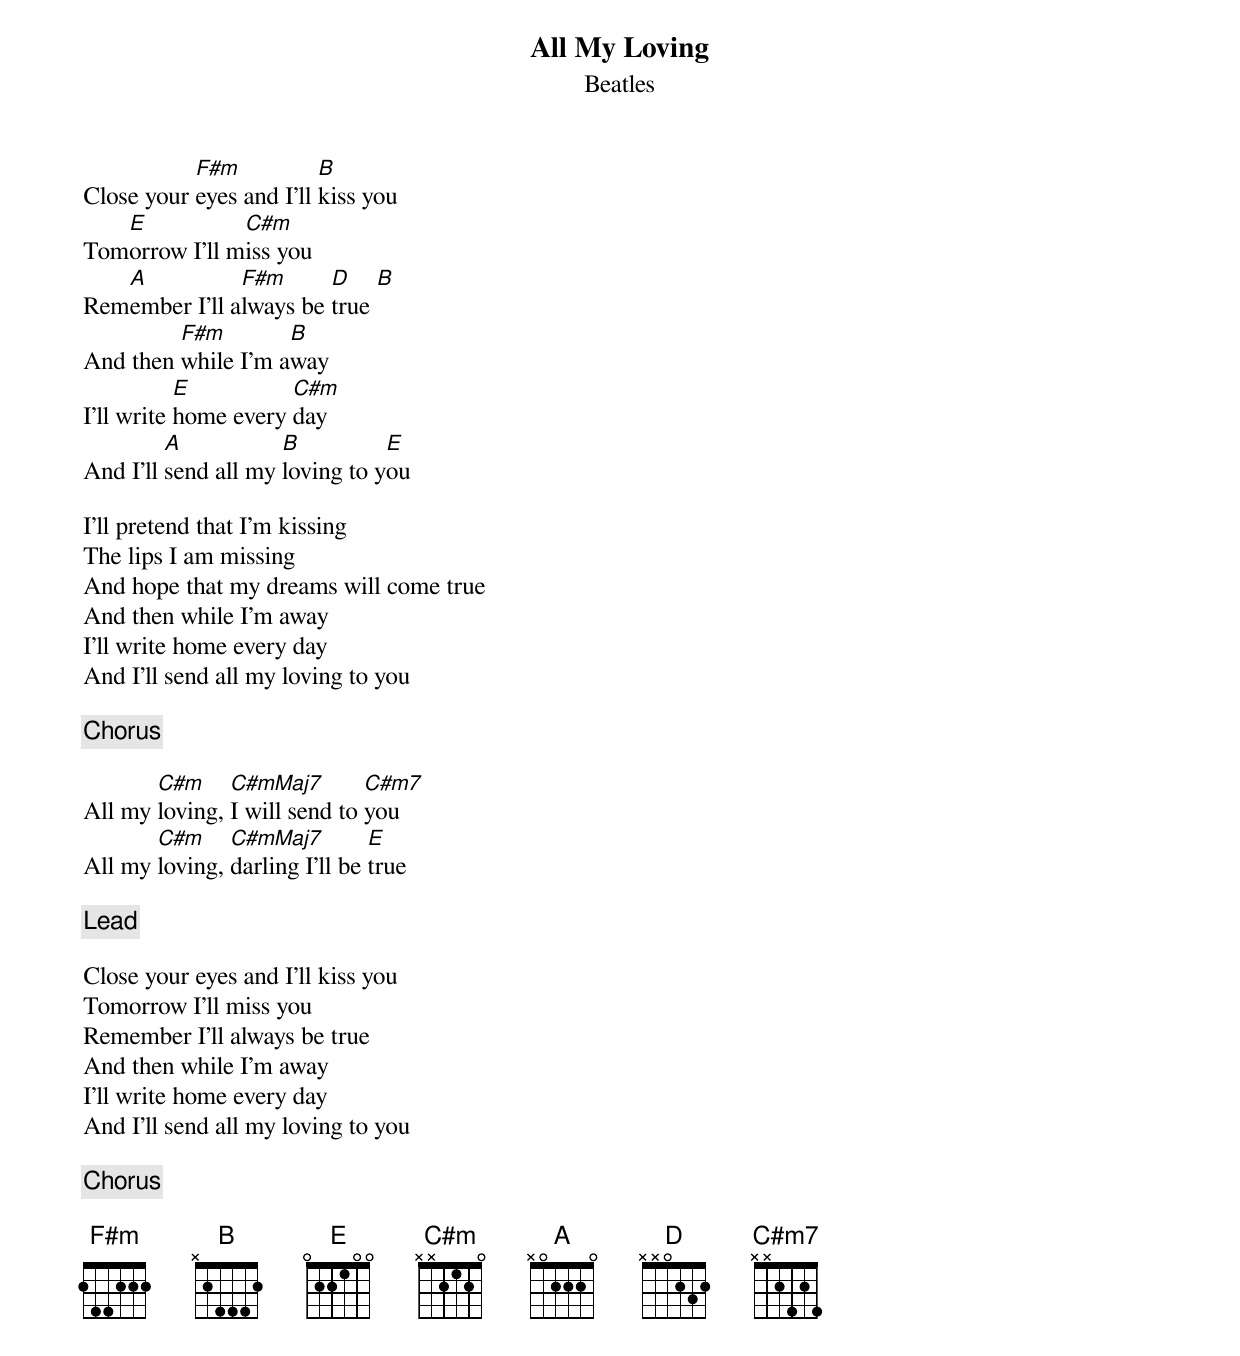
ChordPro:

{title:All My Loving}
{subtitle:Beatles}
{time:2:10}
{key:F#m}

Close your [F#m]eyes and I'll [B]kiss you
Tom[E]orrow I'll m[C#m]iss you
Rem[A]ember I'll a[F#m]lways be [D]true [B]
And then [F#m]while I'm a[B]way
I'll write [E]home every [C#m]day
And I'll [A]send all my [B]loving to y[E]ou

I'll pretend that I'm kissing
The lips I am missing
And hope that my dreams will come true
And then while I'm away
I'll write home every day
And I'll send all my loving to you

{c:Chorus}

All my [C#m]loving, [C#mMaj7]I will send to [C#m7]you
All my [C#m]loving, [C#mMaj7]darling I'll be [E]true

{c:Lead}

Close your eyes and I'll kiss you
Tomorrow I'll miss you
Remember I'll always be true
And then while I'm away
I'll write home every day
And I'll send all my loving to you

{c:Chorus}

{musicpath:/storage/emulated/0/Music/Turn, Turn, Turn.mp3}
